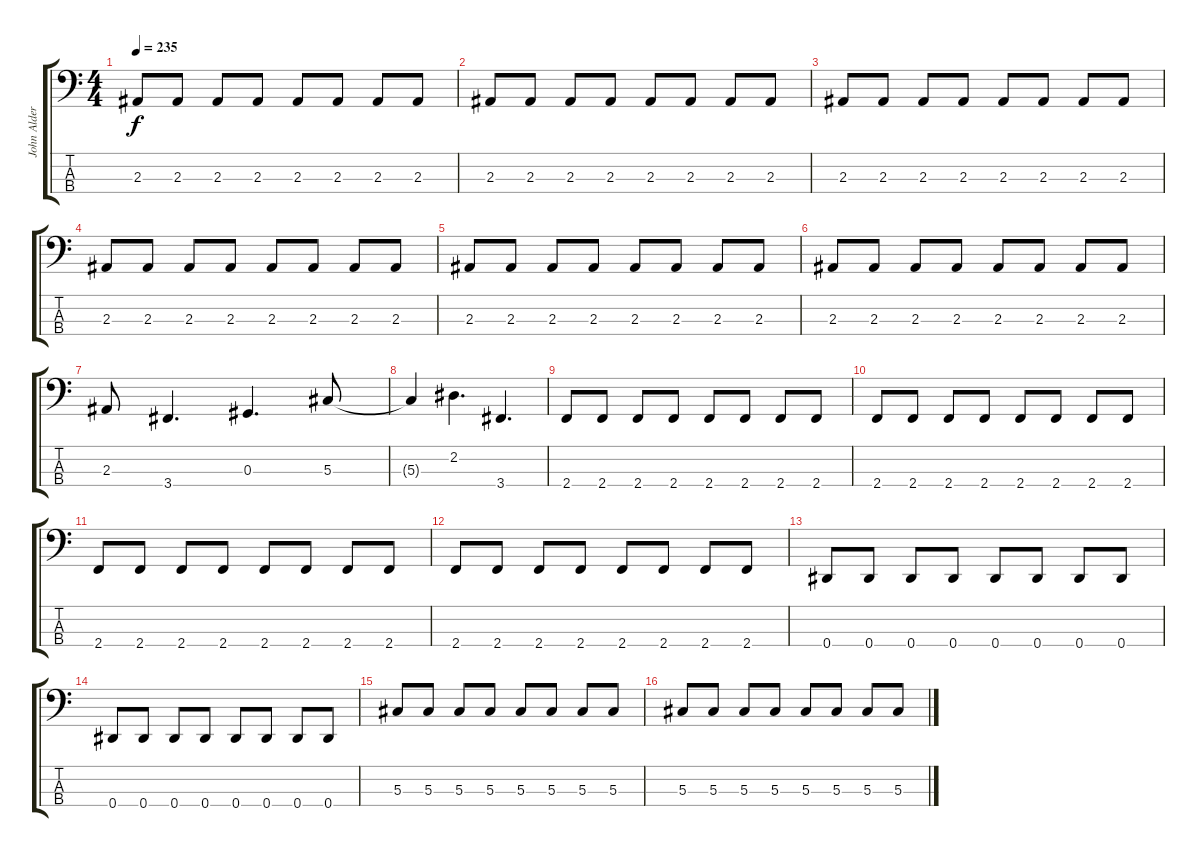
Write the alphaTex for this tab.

\track ("John Alderete" "John Alder") {instrument electricbassfinger}
\staff {score tabs}
\tuning (Gb2 Db2 Ab1 Eb1) {hide}
\ts (4 4)
\tempo 235
\clef f4
\ks c
2.3.8{dy f} 2.3.8 2.3.8 2.3.8 2.3.8 2.3.8 2.3.8 2.3.8 |
2.3.8 2.3.8 2.3.8 2.3.8 2.3.8 2.3.8 2.3.8 2.3.8 |
2.3.8 2.3.8 2.3.8 2.3.8 2.3.8 2.3.8 2.3.8 2.3.8 |
2.3.8 2.3.8 2.3.8 2.3.8 2.3.8 2.3.8 2.3.8 2.3.8 |
2.3.8 2.3.8 2.3.8 2.3.8 2.3.8 2.3.8 2.3.8 2.3.8 |
2.3.8 2.3.8 2.3.8 2.3.8 2.3.8 2.3.8 2.3.8 2.3.8 |
2.3.8 3.4.4{d} 0.3.4{d} 5.3.8 |
5.3{t}.4 2.2.4{d} 3.4.4{d} |
2.4.8 2.4.8 2.4.8 2.4.8 2.4.8 2.4.8 2.4.8 2.4.8 |
2.4.8 2.4.8 2.4.8 2.4.8 2.4.8 2.4.8 2.4.8 2.4.8 |
2.4.8 2.4.8 2.4.8 2.4.8 2.4.8 2.4.8 2.4.8 2.4.8 |
2.4.8 2.4.8 2.4.8 2.4.8 2.4.8 2.4.8 2.4.8 2.4.8 |
0.4.8 0.4.8 0.4.8 0.4.8 0.4.8 0.4.8 0.4.8 0.4.8 |
0.4.8 0.4.8 0.4.8 0.4.8 0.4.8 0.4.8 0.4.8 0.4.8 |
5.3.8 5.3.8 5.3.8 5.3.8 5.3.8 5.3.8 5.3.8 5.3.8 |
5.3.8 5.3.8 5.3.8 5.3.8 5.3.8 5.3.8 5.3.8 5.3.8
